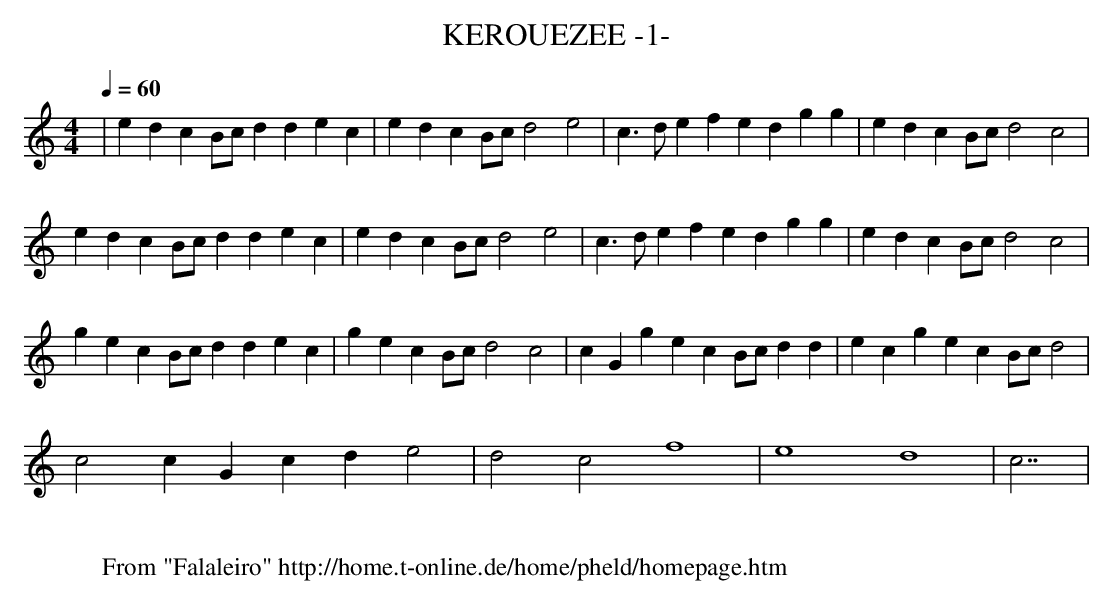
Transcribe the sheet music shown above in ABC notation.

X:1
T:KEROUEZEE -1-
M:4/4
L:1/4
Q:1/4=60
K:C
|edcB/2c/2 ddec|edcB/2c/2 d2e2|c3/2d/2ef edgg|edcB/2c/2 d2c2|
edcB/2c/2 ddec|edcB/2c/2 d2e2|c3/2d/2ef edgg|edcB/2c/2 d2c2|
gecB/2c/2 ddec|gecB/2c/2 d2c2|cGge cB/2c/2dd|ecge cB/2c/2d2|
c2cG cde2|d2c2 f4|e4 d4|c7/2|
W:
W: From "Falaleiro" http://home.t-online.de/home/pheld/homepage.htm
